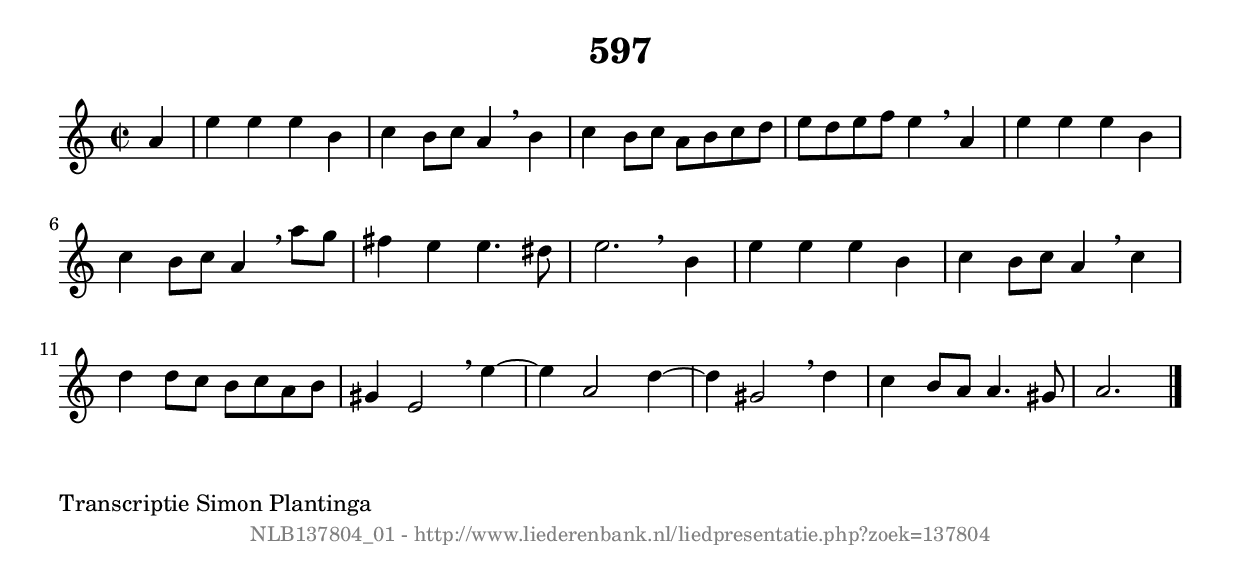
%
% produced by wce2krn 1.64 (7 June 2014)
%
\version"2.16"
#(append! paper-alist '(("long" . (cons (* 210 mm) (* 2000 mm)))))
#(set-default-paper-size "long")
sb = {\breathe}
mBreak = {\breathe }
bBreak = {\breathe }
x = {\once\override NoteHead #'style = #'cross }
gl=\glissando
itime={\override Staff.TimeSignature #'stencil = ##f }
ficta = {\once\set suggestAccidentals = ##t}
fine = {\once\override Score.RehearsalMark #'self-alignment-X = #1 \mark \markup {\italic{Fine}}}
dc = {\once\override Score.RehearsalMark #'self-alignment-X = #1 \mark \markup {\italic{D.C.}}}
dcf = {\once\override Score.RehearsalMark #'self-alignment-X = #1 \mark \markup {\italic{D.C. al Fine}}}
dcc = {\once\override Score.RehearsalMark #'self-alignment-X = #1 \mark \markup {\italic{D.C. al Coda}}}
ds = {\once\override Score.RehearsalMark #'self-alignment-X = #1 \mark \markup {\italic{D.S.}}}
dsf = {\once\override Score.RehearsalMark #'self-alignment-X = #1 \mark \markup {\italic{D.S. al Fine}}}
dsc = {\once\override Score.RehearsalMark #'self-alignment-X = #1 \mark \markup {\italic{D.S. al Coda}}}
pv = {\set Score.repeatCommands = #'((volta "1"))}
sv = {\set Score.repeatCommands = #'((volta "2"))}
tv = {\set Score.repeatCommands = #'((volta "3"))}
qv = {\set Score.repeatCommands = #'((volta "4"))}
xv = {\set Score.repeatCommands = #'((volta #f))}
\header{ tagline = ""
title = "597"
}
\score {{
\key a \minor
\relative g'
{
\set melismaBusyProperties = #'()
\partial 32*8
\time 2/2
\tempo 4=120
\override Score.MetronomeMark #'transparent = ##t
\override Score.RehearsalMark #'break-visibility = #(vector #t #t #f)
a4 | e'4 e4 e4 b4 | c4 b8 c8 a4 \sb b4 | c4 b8 c8 a8 b8 c8 d8 | e8 d8 e8 f8 e4 \mBreak
a,4 | e'4 e4 e4 b4 | c4 b8 c8 a4 \sb a'8 g8 | fis4 e4 e4. dis8 | e2. \bar ":|:" \bBreak
b4 | e4 e4 e4 b4 | c4 b8 c8 a4 \sb c4 | d4 d8 c8 b8 c8 a8 b8 | gis4 e2 \mBreak
e'4~ | e4 a,2 d4~ | d4 gis,2 \sb d'4 | c4 b8 a8 a4. gis8 | a2. \bar "|."
 }}
 \midi { }
 \layout {
            indent = 0.0\cm
}
}
\markup { \wordwrap-string #" 
Transcriptie Simon Plantinga
"}
\markup { \vspace #0 } \markup { \with-color #grey \fill-line { \center-column { \smaller "NLB137804_01 - http://www.liederenbank.nl/liedpresentatie.php?zoek=137804" } } }
